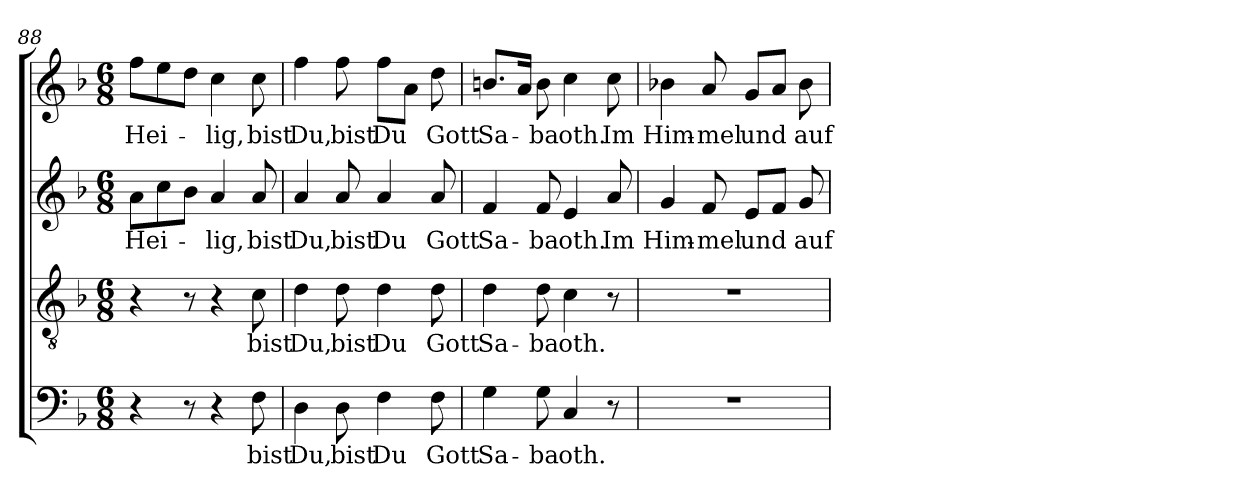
**kern	**text	**kern	**text	**kern	**text	**kern	**text
*part4	*part4	*part3	*part3	*part2	*part2	*part1	*part1
*staff4	*staff4	*staff3	*staff3	*staff2	*staff2	*staff1	*staff1
*clefF4	*	*clefGv2	*	*clefG2	*	*clefG2	*
*k[b-]	*	*k[b-]	*	*k[b-]	*	*k[b-]	*
*F:	*	*F:	*	*F:	*	*F:	*
*M6/8	*	*M6/8	*	*M6/8	*	*M6/8	*
=88	=88	=88	=88	=88	=88	=88	=88
!	!	!	!	!	!LO:LY:b	!	!LO:LY:b
4r	.	4r	.	8a\L	Hei-	8ff\L	Hei-
.	.	.	.	8cc\	.	8ee\	.
8r	.	8r	.	8b-\J	.	8dd\J	.
!	!	!	!	!	!LO:LY:b	!	!LO:LY:b
4r	.	4r	.	4a/	-lig,	4cc\	-lig,
!	!LO:LY:b	!	!LO:LY:b	!	!LO:LY:b	!	!LO:LY:b
8F\	bist	8c\	bist	8a/	bist	8cc\	bist
=89	=89	=89	=89	=89	=89	=89	=89
!	!LO:LY:b	!	!LO:LY:b	!	!LO:LY:b	!	!LO:LY:b
4D\	Du,	4d\	Du,	4a/	Du,	4ff\	Du,
!	!LO:LY:b	!	!LO:LY:b	!	!LO:LY:b	!	!LO:LY:b
8D\	bist	8d\	bist	8a/	bist	8ff\	bist
!	!LO:LY:b	!	!LO:LY:b	!	!LO:LY:b	!	!LO:LY:b
4F\	Du	4d\	Du	4a/	Du	8ff\L	Du
.	.	.	.	.	.	8a\J	.
!	!LO:LY:b	!	!LO:LY:b	!	!LO:LY:b	!	!LO:LY:b
8F\	Gott	8d\	Gott	8a/	Gott	8dd\	Gott
=90	=90	=90	=90	=90	=90	=90	=90
!	!LO:LY:b	!	!LO:LY:b	!	!LO:LY:b	!	!LO:LY:b
4G\	Sa-	4d\	Sa-	4f/	Sa-	8.bn/L	Sa-
.	.	.	.	.	.	16a/Jk	.
!	!LO:LY:b	!	!LO:LY:b	!	!LO:LY:b	!	!LO:LY:b
8G\	-ba	8d\	-ba	8f/	-ba	8b\	-ba
!	!LO:LY:b	!	!LO:LY:b	!	!LO:LY:b	!	!LO:LY:b
4C/	oth.	4c\	oth.	4e/	oth.	4cc\	oth.
!	!	!	!	!	!LO:LY:b	!	!LO:LY:b
8r	.	8r	.	8a/	Im	8cc\	Im
=91	=91	=91	=91	=91	=91	=91	=91
!	!	!	!	!	!LO:LY:b	!	!LO:LY:b
2.r	.	2.r	.	4g/	Him-	4b-X\	Him-
!	!	!	!	!	!LO:LY:b	!	!LO:LY:b
.	.	.	.	8f/	-mel	8a/	-mel
!	!	!	!	!	!LO:LY:b	!	!LO:LY:b
.	.	.	.	8e/L	und	8g/L	und
.	.	.	.	8f/J	.	8a/J	.
!	!	!	!	!	!LO:LY:b	!	!LO:LY:b
.	.	.	.	8g/	auf	8b-\	auf
=	=	=	=	=	=	=	=
*-	*-	*-	*-	*-	*-	*-	*-
